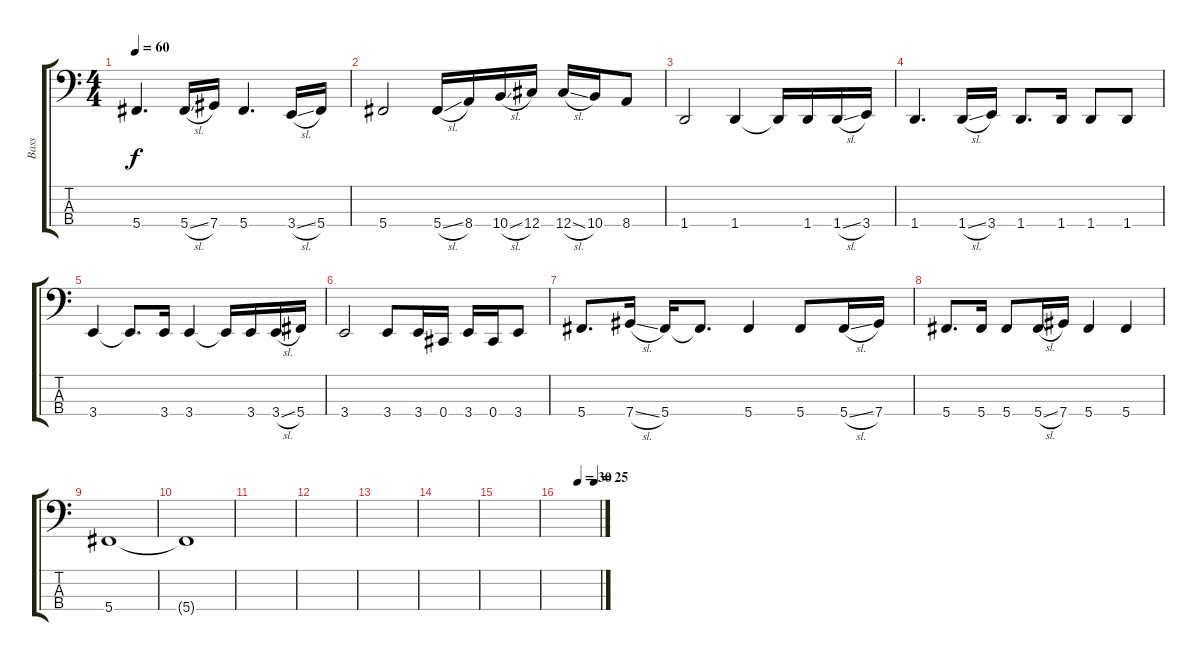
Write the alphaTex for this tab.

\track ("Bass" "Bass") {instrument electricbassfinger}
\staff {score tabs}
\tuning (E2 B1 Gb1 Db1) {hide}
\ts (4 4)
\tempo 60
\clef f4
\ks c
5.4.4{d dy f} 5.4{sl}.16 7.4.16 5.4.4{d} 3.4{sl}.16 5.4.16 |
5.4.2 5.4{sl}.16 8.4.16 10.4{sl}.16 12.4.16 12.4{sl}.16 10.4.16 8.4.8 |
1.4.2 1.4.4 1.4{t}.16 1.4.16 1.4{sl}.16 3.4.16 |
1.4.4{d} 1.4{sl}.16 3.4.16 1.4.8{d} 1.4.16 1.4.8 1.4.8 |
3.4.4 3.4{t}.8{d} 3.4.16 3.4.4 3.4{t}.16 3.4.16 3.4{sl}.16 5.4.16 |
3.4.2 3.4.8 3.4.16 0.4.16 3.4.16 0.4.16 3.4.8 |
5.4.8{d} 7.4{sl}.16 5.4.16 5.4{t}.8{d} 5.4.4 5.4.8 5.4{sl}.16 7.4.16 |
5.4.8{d} 5.4.16 5.4.8 5.4{sl}.16 7.4.16 5.4.4 5.4.4 |
5.4.1 |
5.4{t}.1 |
|
|
|
|
|
\tempo (30 0.46875)
\tempo (25 0.875)
